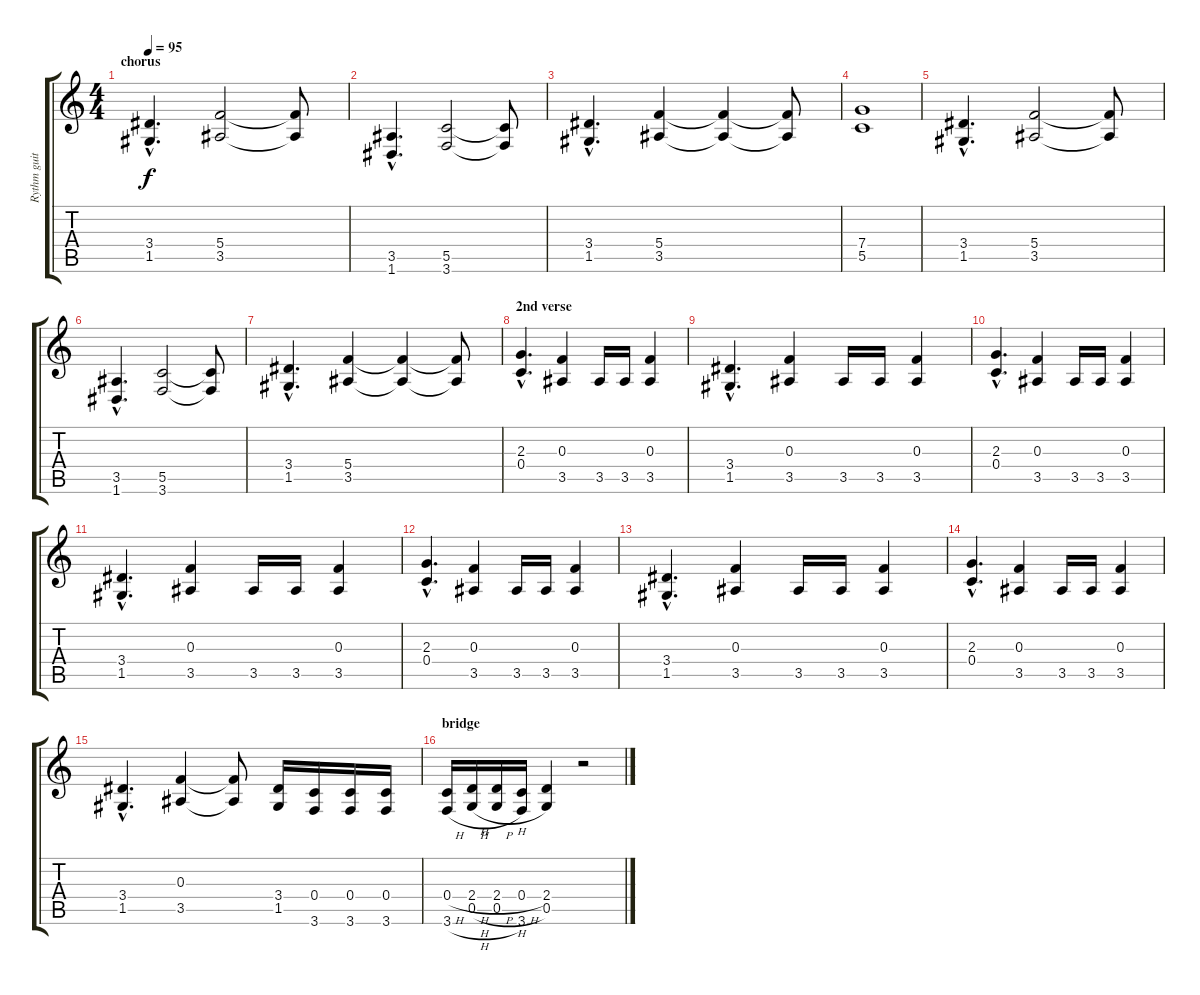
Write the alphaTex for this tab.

\track ("Rythm guitar" "Rythm guit") {instrument distortionguitar}
\staff {score tabs}
\tuning (D4 A3 F3 C3 G2 D2) {hide}
\ts (4 4)
\section ("" "chorus")
\tempo 95
\clef g2
\ks c
(3.4{hac} 1.5{hac}).4{d dy f} (5.4 3.5).2 (5.4{t} 3.5{t}).8 |
(3.5{hac} 1.6{hac}).4{d} (5.5 3.6).2 (5.5{t} 3.6{t}).8 |
(3.4{hac} 1.5{hac}).4{d} (5.4 3.5).4 (5.4{t} 3.5{t}).4 (5.4{t} 3.5{t}).8 |
(7.4 5.5).1 |
(3.4{hac} 1.5{hac}).4{d} (5.4 3.5).2 (5.4{t} 3.5{t}).8 |
(3.5{hac} 1.6{hac}).4{d} (5.5 3.6).2 (5.5{t} 3.6{t}).8 |
(3.4{hac} 1.5{hac}).4{d} (5.4 3.5).4 (5.4{t} 3.5{t}).4 (5.4{t} 3.5{t}).8 |
\section ("" "2nd verse")
(2.3{hac} 0.4{hac}).4{d} (0.3 3.5).4 3.5.16 3.5.16 (0.3 3.5).4 |
(3.4{hac} 1.5{hac}).4{d} (0.3 3.5).4 3.5.16 3.5.16 (0.3 3.5).4 |
(2.3{hac} 0.4{hac}).4{d} (0.3 3.5).4 3.5.16 3.5.16 (0.3 3.5).4 |
(3.4{hac} 1.5{hac}).4{d} (0.3 3.5).4 3.5.16 3.5.16 (0.3 3.5).4 |
(2.3{hac} 0.4{hac}).4{d} (0.3 3.5).4 3.5.16 3.5.16 (0.3 3.5).4 |
(3.4{hac} 1.5{hac}).4{d} (0.3 3.5).4 3.5.16 3.5.16 (0.3 3.5).4 |
(2.3{hac} 0.4{hac}).4{d} (0.3 3.5).4 3.5.16 3.5.16 (0.3 3.5).4 |
(3.4{hac} 1.5{hac}).4{d} (0.3 3.5).4 (0.3{t} 3.5{t}).8 (3.4 1.5).16 (0.4 3.6).16 (0.4 3.6).16 (0.4 3.6).16 |
\section ("" "bridge")
(0.4{h} 3.6{h}).16 (2.4{h} 0.5{h}).16 (2.4{h} 0.5{h}).16 (0.4{h} 3.6{h}).16 (2.4 0.5).4 r.2
